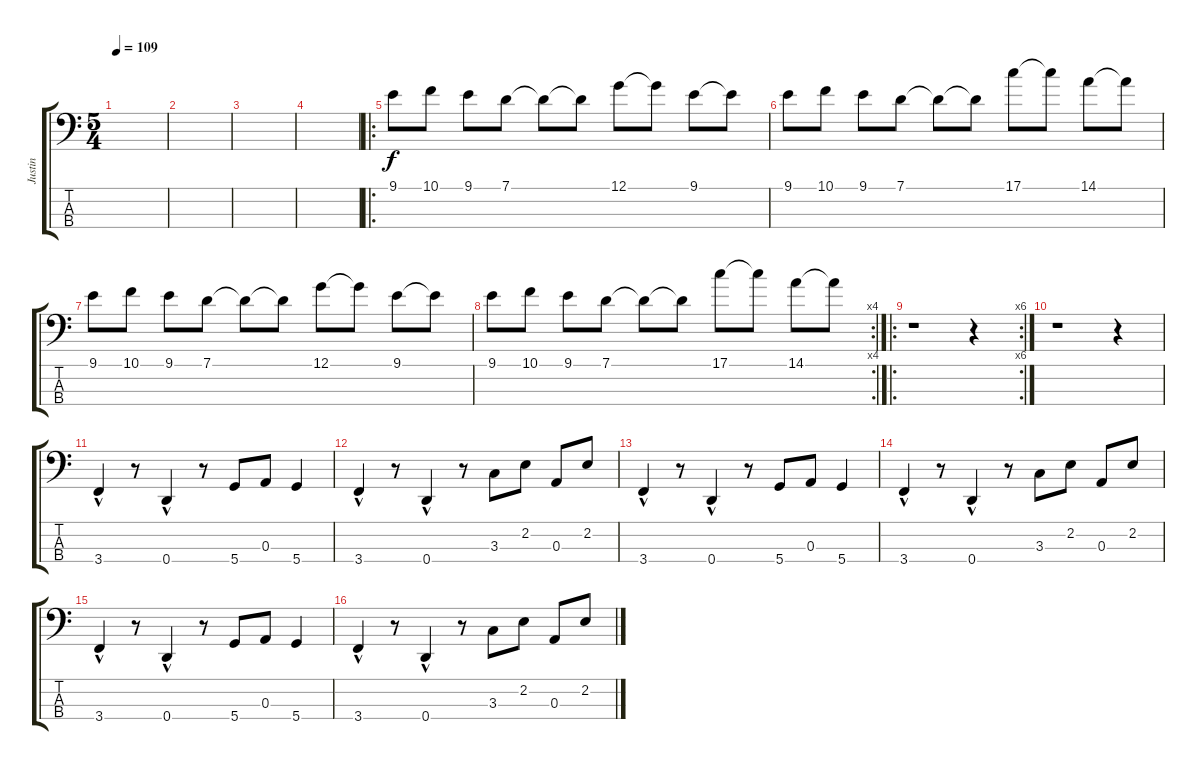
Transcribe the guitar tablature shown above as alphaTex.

\track ("Justin" "Justin") {instrument electricbassfinger}
\staff {score tabs}
\tuning (G2 D2 A1 D1) {hide}
\ts (5 4)
\tempo 109
\clef f4
\ks c
|
|
|
|
\ro
9.1.8 10.1.8 9.1.8 7.1.8 7.1{t}.8 7.1{t}.8 12.1.8 12.1{t}.8 9.1.8 9.1{t}.8 |
9.1.8 10.1.8 9.1.8 7.1.8 7.1{t}.8 7.1{t}.8 17.1.8 17.1{t}.8 14.1.8 14.1{t}.8 |
9.1.8 10.1.8 9.1.8 7.1.8 7.1{t}.8 7.1{t}.8 12.1.8 12.1{t}.8 9.1.8 9.1{t}.8 |
\rc 4
9.1.8 10.1.8 9.1.8 7.1.8 7.1{t}.8 7.1{t}.8 17.1.8 17.1{t}.8 14.1.8 14.1{t}.8 |
\ro
\rc 6
r.1 r.4 |
r.1 r.4 |
3.4{hac}.4 r.8 0.4{hac}.4 r.8 5.4.8 0.3.8 5.4.4 |
3.4{hac}.4 r.8 0.4{hac}.4 r.8 3.3.8 2.2.8 0.3.8 2.2.8 |
3.4{hac}.4 r.8 0.4{hac}.4 r.8 5.4.8 0.3.8 5.4.4 |
3.4{hac}.4 r.8 0.4{hac}.4 r.8 3.3.8 2.2.8 0.3.8 2.2.8 |
3.4{hac}.4 r.8 0.4{hac}.4 r.8 5.4.8 0.3.8 5.4.4 |
3.4{hac}.4 r.8 0.4{hac}.4 r.8 3.3.8 2.2.8 0.3.8 2.2.8
